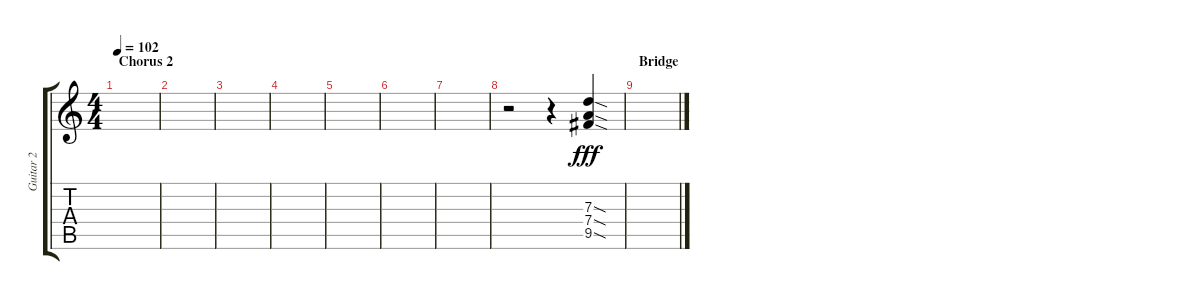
\track ("Guitar 2" "Guitar 2") {instrument distortionguitar}
\staff {score tabs}
\tuning (E4 B3 G3 D3 A2 E2) {hide}
\ts (4 4)
\section ("" "Chorus 2")
\tempo 102
\clef g2
\ks c
|
|
|
|
|
|
|
r.2 r.4 (7.3{sod} 7.4{sod} 9.5{sod}).4{dy fff} |
\section ("" "Bridge")
